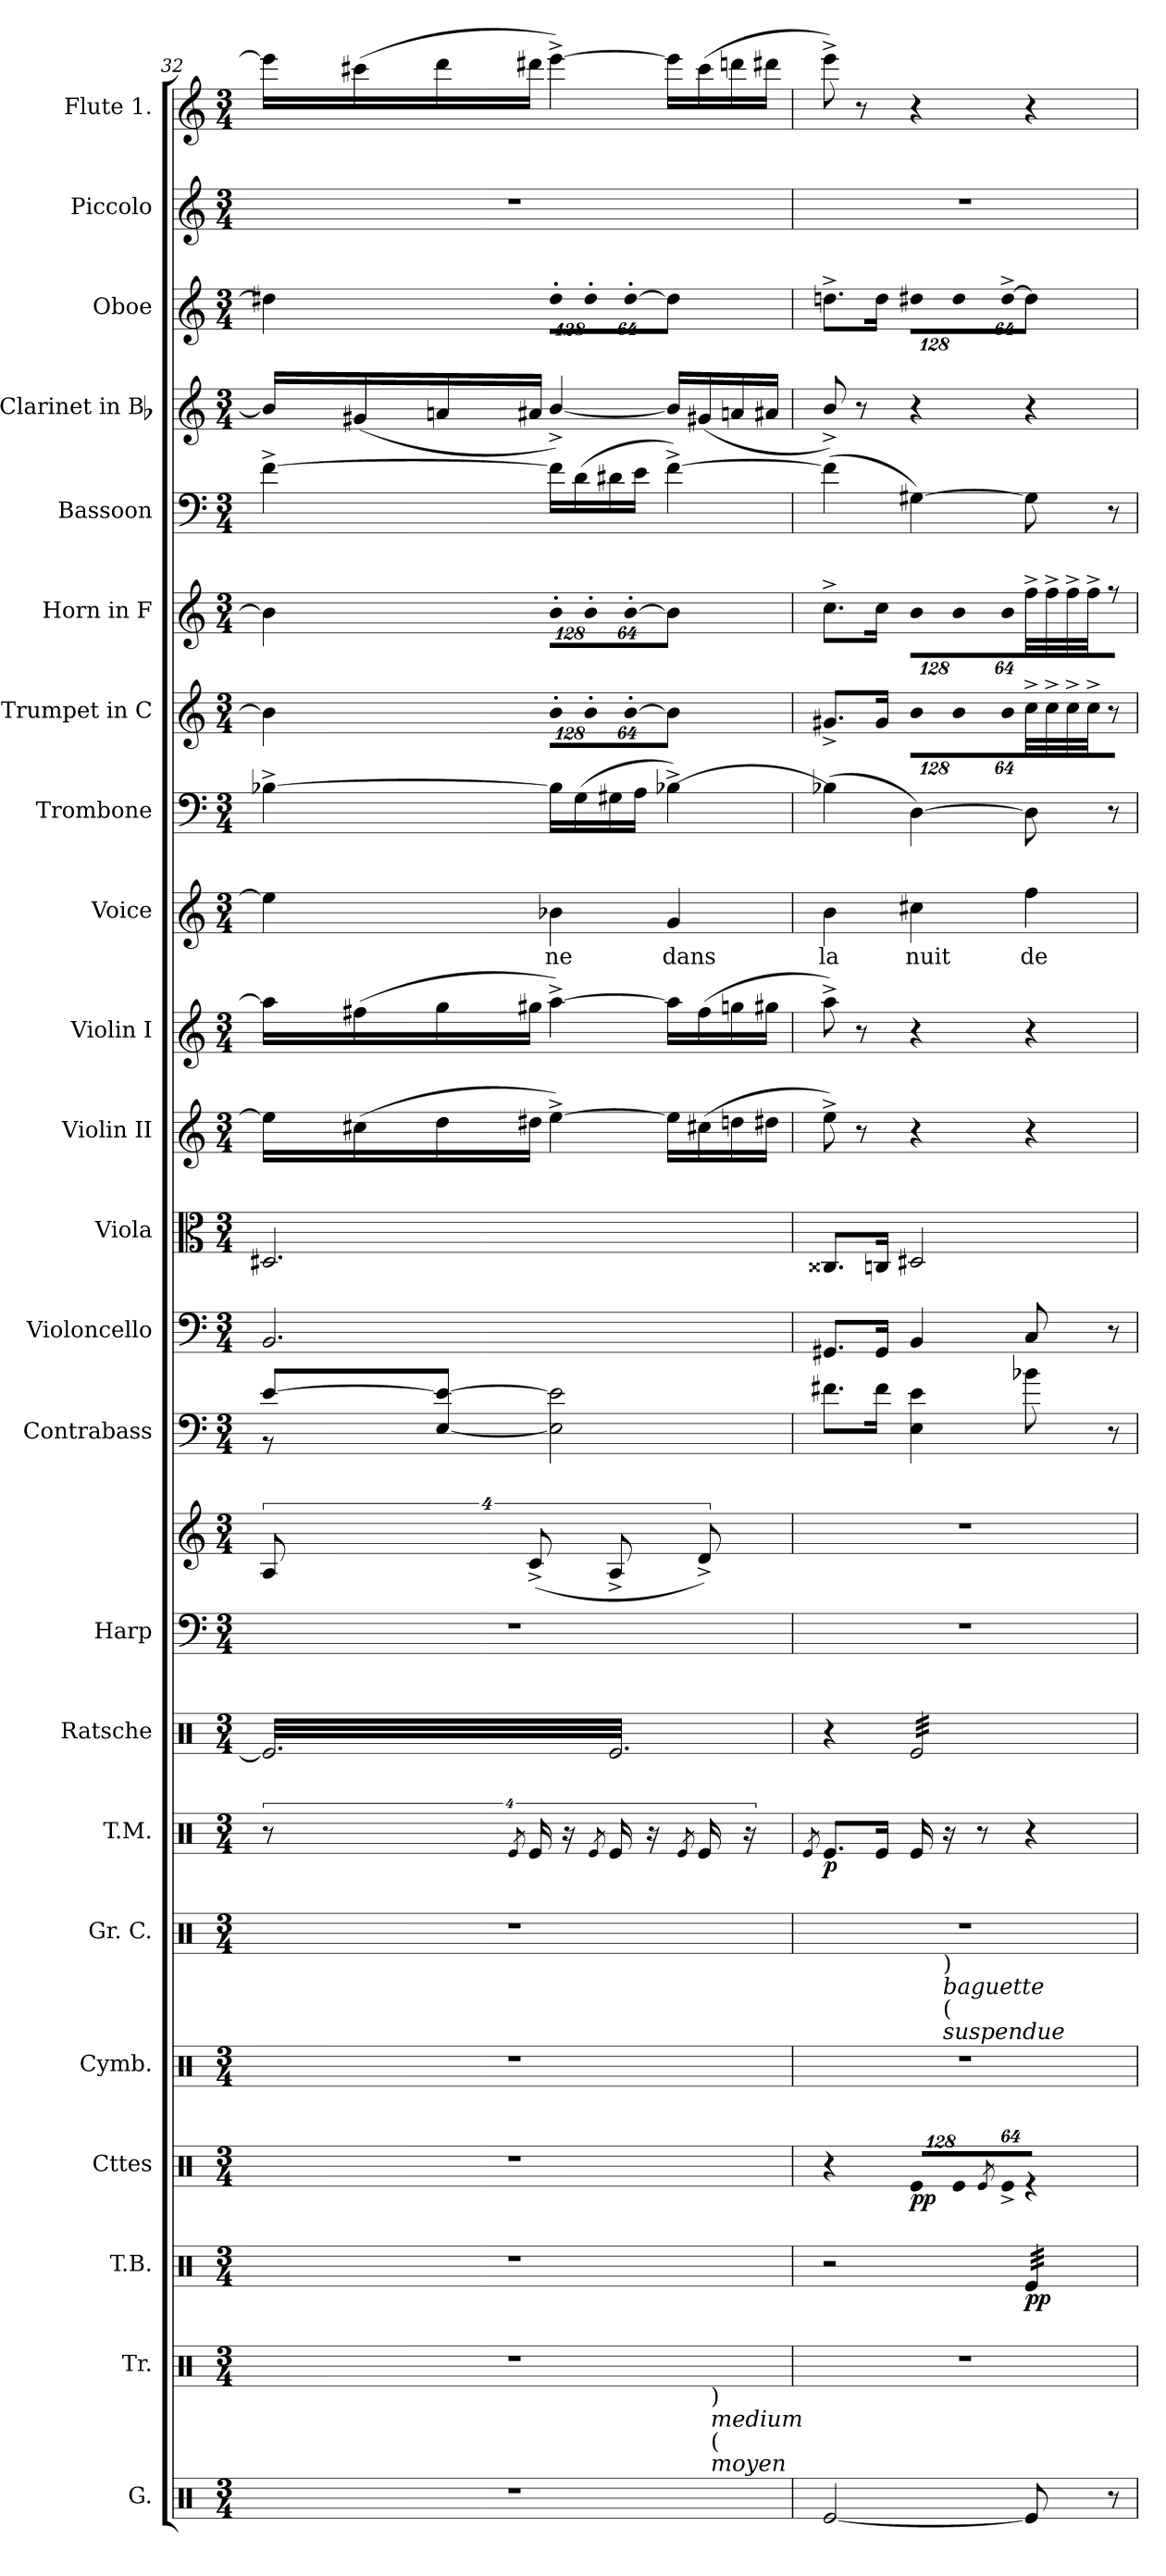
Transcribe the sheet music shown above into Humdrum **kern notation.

**kern	**kern	**kern	**dynam	**kern	**dynam	**kern	**kern	**kern	**dynam	**kern	**kern	**kern	**kern	**kern	**kern	**kern	**kern	**kern	**text	**kern	**kern	**kern	**kern	**kern	**kern	**kern	**kern
*part23	*part22	*part21	*part21	*part20	*part20	*part19	*part18	*part17	*part17	*part16	*part15	*part15	*part14	*part13	*part12	*part11	*part10	*part9	*part9	*part8	*part7	*part6	*part5	*part4	*part3	*part2	*part1
*staff24	*staff23	*staff22	*staff22	*staff21	*staff21	*staff20	*staff19	*staff18	*staff18	*staff17	*staff16	*staff15	*staff14	*staff13	*staff12	*staff11	*staff10	*staff9	*staff9	*staff8	*staff7	*staff6	*staff5	*staff4	*staff3	*staff2	*staff1
*I"G.	*I"Tr.	*I"T.B.	*	*I"Cttes	*	*I"Cymb.	*I"Gr. C.	*I"T.M.	*	*I"Ratsche	*I"Harp	*	*I"Contrabass	*I"Violoncello	*I"Viola	*I"Violin II	*I"Violin I	*I"Voice	*	*I"Trombone	*I"Trumpet in C	*I"Horn in F	*I"Bassoon	*I"Clarinet in Bb	*I"Oboe	*I"Piccolo	*I"Flute 1.
*I'G.	*I'Tr.	*I'T.B.	*	*I'Cttes	*	*I'Cymb.	*I'Gr. C.	*I'T.M.	*	*I'Rt.	*I'Hp.	*	*I'Cb.	*I'Vc.	*I'Vla.	*I'Vln. II	*I'Vln. I	*I'Voice	*	*I'Tbn.	*	*I'Hn.	*I'Bsn.	*I'Cl.	*I'Ob.	*I'Picc.	*I'Fl.
*clefX	*clefX	*clefX	*	*clefX	*	*clefX	*clefX	*clefX	*	*clefX	*clefF4	*clefG2	*clefF4	*clefF4	*clefC3	*clefG2	*clefG2	*clefG2	*	*clefF4	*clefG2	*clefG2	*clefF4	*clefG2	*clefG2	*clefG2	*clefG2
*	*	*	*	*	*	*	*	*	*	*	*	*	*ITrd7c12	*	*	*	*	*	*	*	*	*ITrd4c7	*	*ITrd1c2	*	*ITrd-7c-12	*
*k[]	*k[]	*k[]	*	*k[]	*	*k[]	*k[]	*k[]	*	*k[]	*k[]	*k[]	*k[]	*k[]	*k[]	*k[]	*k[]	*k[]	*	*k[]	*k[]	*k[b-]	*k[]	*k[b-e-]	*k[]	*k[]	*k[]
*M3/4	*M3/4	*M3/4	*	*M3/4	*	*M3/4	*M3/4	*M3/4	*	*M3/4	*M3/4	*M3/4	*M3/4	*M3/4	*M3/4	*M3/4	*M3/4	*M3/4	*	*M3/4	*M3/4	*M3/4	*M3/4	*M3/4	*M3/4	*M3/4	*M3/4
=32	=32	=32	=32	=32	=32	=32	=32	=32	=32	=32	=32	=32	=32	=32	=32	=32	=32	=32	=32	=32	=32	=32	=32	=32	=32	=32	=32
!LO:N:vis=1	!LO:N:vis=1	!LO:N:vis=1	!	!LO:N:vis=1	!	!LO:N:vis=1	!LO:N:vis=1	!	!	!	!LO:N:vis=1	!	!	!	!	!	!	!	!	!	!	!	!	!	!	!LO:N:vis=1	!
*^	*	*	*	*	*	*	*	*	*	*	*	*	*^	*	*	*	*	*	*	*	*	*	*	*	*	*	*
*	*	*	*	*	*	*	*	*	*	*	*tremolo	*	*	*	*	*	*	*	*	*	*	*	*	*	*	*	*	*	*
2.r	2ryy	2.r	2.r	.	2.r	.	2.r	2.r	16%3r	.	32Rei/]LLL	2.r	16%3Ai/	[<8Ei/L	8r	2.BBi/	2.D#Xi/	16eei\LL]	16aai\LL]	4eei\]	.	[>4B-X^i\	4bi\]	4ei\]	[>4f^i\	16ai/LL]	4dd#Xi\]	2.r	16eeei\LL]
.	.	.	.	.	.	.	.	.	.	.	32Rei/	.	.	.	.	.	.	.	.	.	.	.	.	.	.	.	.	.	.
.	.	.	.	.	.	.	.	.	.	.	32Rei/	.	.	.	.	.	.	(16cc#Xi\	(16ff#Xi\	.	.	.	.	.	.	(16f#Xi/	.	.	(16ccc#Xi\
.	.	.	.	.	.	.	.	.	.	.	32Rei/	.	.	.	.	.	.	.	.	.	.	.	.	.	.	.	.	.	.
.	.	.	.	.	.	.	.	.	.	.	32Rei/	.	.	[<8EEi/ 8Ei_<J	2ryy	.	.	16ddi\	16ggi\	.	.	.	.	.	.	16gni/	.	.	16dddi\
.	.	.	.	.	.	.	.	.	.	.	32Rei/	.	.	.	.	.	.	.	.	.	.	.	.	.	.	.	.	.	.
.	.	.	.	.	.	.	.	.	8qRei/	.	.	.	.	.	.	.	.	.	.	.	.	.	.	.	.	.	.	.	.
.	.	.	.	.	.	.	.	.	32%3Rei/	.	32Rei/	.	(16%3c^i/	.	.	.	.	16dd#Xi\JJ	16gg#Xi\JJ	.	.	.	.	.	.	16g#Xi/JJ	.	.	16ddd#Xi\JJ
.	.	.	.	.	.	.	.	.	.	.	32Rei/	.	.	.	.	.	.	.	.	.	.	.	.	.	.	.	.	.	.
!	!	!	!	!	!	!	!	!	!	!	!	!	!	!	!	!	!	!	!	!	!LO:LY:b:color=#000000	!	!	!	!	!	!	!	!
*	*	*	*	*	*	*	*	*	*	*	*	*	*	*	*	*	*	*	*	*	*	*	*Xbrackettup	*	*	*	*	*	*
!	!	!	!	!	!	!	!	!	!	!	!	!	!	!	!	!	!	!	!	!	!	!	!LO:N:vis=8	!	!	!	!	!	!
*	*	*	*	*	*	*	*	*	*	*	*	*	*	*	*	*	*	*	*	*	*	*	*	*Xbrackettup	*	*	*	*	*
!	!	!	!	!	!	!	!	!	!	!	!	!	!	!	!	!	!	!	!	!	!	!	!	!LO:N:vis=8	!	!	!	!	!
*	*	*	*	*	*	*	*	*	*	*	*	*	*	*	*	*	*	*	*	*	*	*	*	*	*	*	*Xbrackettup	*	*
!	!	!	!	!	!	!	!	!	!	!	!	!	!	!	!	!	!	!	!	!	!	!	!	!	!	!	!LO:N:vis=8	!	!
.	.	.	.	.	.	.	.	.	.	.	32Rei/	.	.	2EEi\] 2Ei]	.	.	.	[>4ee^i\)	[>4aa^i\)	4b-Xi\	-ne	16B-i\LL]	1024%85b'i\L	1024%85e'i\L	16fi\LL]	[<4a^i/)	1024%85dd#'i\L	.	[>4eee^i\)
.	.	.	.	.	.	.	.	.	32%3r	.	32Rei/	.	.	.	.	.	.	.	.	.	.	.	.	.	.	.	.	.	.
.	.	.	.	.	.	.	.	.	.	.	32Rei/	.	.	.	.	.	.	.	.	.	.	(16Gi\	.	.	(16di\	.	.	.	.
!	!	!	!	!	!	!	!	!	!	!	!	!	!	!	!	!	!	!	!	!	!	!	!LO:N:vis=8	!LO:N:vis=8	!	!	!LO:N:vis=8	!	!
.	.	.	.	.	.	.	.	.	.	.	.	.	.	.	.	.	.	.	.	.	.	.	1024%85b'i\	1024%85e'i\	.	.	1024%85dd#'i\	.	.
.	.	.	.	.	.	.	.	.	.	.	32Rei/	.	.	.	.	.	.	.	.	.	.	.	.	.	.	.	.	.	.
.	.	.	.	.	.	.	.	.	8qRei/	.	.	.	.	.	.	.	.	.	.	.	.	.	.	.	.	.	.	.	.
.	.	.	.	.	.	.	.	.	32%3Rei/	.	32Rei/	.	16%3A^i/	.	.	.	.	.	.	.	.	16G#Xi\	.	.	16d#Xi\	.	.	.	.
.	.	.	.	.	.	.	.	.	.	.	32Rei/	.	.	.	.	.	.	.	.	.	.	.	.	.	.	.	.	.	.
!	!	!	!	!	!	!	!	!	!	!	!	!	!	!	!	!	!	!	!	!	!	!	!LO:N:vis=8	!LO:N:vis=8	!	!	!LO:N:vis=8	!	!
.	.	.	.	.	.	.	.	.	.	.	.	.	.	.	.	.	.	.	.	.	.	.	[>512%43b'i\J	[>512%43e'i\J	.	.	[>512%43dd#'i\J	.	.
.	.	.	.	.	.	.	.	.	.	.	32Rei/	.	.	.	.	.	.	.	.	.	.	16Ai\JJ	.	.	16ei\JJ	.	.	.	.
.	.	.	.	.	.	.	.	.	32%3r	.	32Rei/	.	.	.	.	.	.	.	.	.	.	.	.	.	.	.	.	.	.
!	!	!	!	!	!	!	!	!	!	!	!	!	!	!	!	!	!	!	!	!	!LO:LY:b:color=#000000	!	!	!	!	!	!	!	!
.	16ryy	.	.	.	.	.	.	.	.	.	32Rei/	.	.	.	.	.	.	16eei\LL]	16aai\LL]	4gi/	dans	[>4B-X^i\)	4bi\]	4ei\]	[>4f^i\)	16ai/LL]	4dd#i\]	.	16eeei\LL]
.	.	.	.	.	.	.	.	.	.	.	32Rei/	.	.	.	.	.	.	.	.	.	.	.	.	.	.	.	.	.	.
.	.	.	.	.	.	.	.	.	8qRei/	.	.	.	.	.	.	.	.	.	.	.	.	.	.	.	.	.	.	.	.
.	64...ryy	.	.	.	.	.	.	.	32%3Rei/	.	32Rei/	.	16%3d^i/)	.	.	.	.	(16cc#Xi\	(16ff#i\	.	.	.	.	.	.	(16f#Xi/	.	.	(16ccc#i\
!	!LO:TX:a:i:t=moyen	!	!	!	!	!	!	!	!	!	!	!	!	!	!	!	!	!	!	!	!	!	!	!	!	!	!	!	!
!	!LO:TX:t=(	!	!	!	!	!	!	!	!	!	!	!	!	!	!	!	!	!	!	!	!	!	!	!	!	!	!	!	!
!	!LO:TX:i:t=medium	!	!	!	!	!	!	!	!	!	!	!	!	!	!	!	!	!	!	!	!	!	!	!	!	!	!	!	!
!	!LO:TX:t=)	!	!	!	!	!	!	!	!	!	!	!	!	!	!	!	!	!	!	!	!	!	!	!	!	!	!	!	!
.	8ryy	.	.	.	.	.	.	.	.	.	.	.	.	.	.	.	.	.	.	.	.	.	.	.	.	.	.	.	.
.	.	.	.	.	.	.	.	.	.	.	32Rei/	.	.	.	.	.	.	.	.	.	.	.	.	.	.	.	.	.	.
.	.	.	.	.	.	.	.	.	.	.	32Rei/	.	.	.	8ryy	.	.	16ddni\	16ggni\	.	.	.	.	.	.	16gni/	.	.	16dddni\
.	.	.	.	.	.	.	.	.	32%3r	.	32Rei/	.	.	.	.	.	.	.	.	.	.	.	.	.	.	.	.	.	.
.	.	.	.	.	.	.	.	.	.	.	32Rei/	.	.	.	.	.	.	16dd#Xi\JJ	16gg#Xi\JJ	.	.	.	.	.	.	16g#Xi/JJ	.	.	16ddd#Xi\JJ
.	32ryy	.	.	.	.	.	.	.	.	.	.	.	.	.	.	.	.	.	.	.	.	.	.	.	.	.	.	.	.
.	.	.	.	.	.	.	.	.	.	.	32Rei/JJJ	.	.	.	.	.	.	.	.	.	.	.	.	.	.	.	.	.	.
.	512ryy	.	.	.	.	.	.	.	.	.	.	.	.	.	.	.	.	.	.	.	.	.	.	.	.	.	.	.	.
*v	*v	*	*	*	*	*	*	*	*	*	*	*	*	*v	*v	*	*	*	*	*	*	*	*	*	*	*	*	*	*
=33	=33	=33	=33	=33	=33	=33	=33	=33	=33	=33	=33	=33	=33	=33	=33	=33	=33	=33	=33	=33	=33	=33	=33	=33	=33	=33	=33
*stria1	*	*	*	*stria1	*	*	*	*	*	*	*	*	*	*	*	*	*	*	*	*	*	*	*	*	*	*	*
.	.	.	.	.	.	.	.	8qRei/	.	.	.	.	.	.	.	.	.	.	.	.	.	.	.	.	.	.	.
!	!LO:N:vis=1	!	!	!	!	!LO:N:vis=1	!LO:N:vis=1	!	!	!	!LO:N:vis=1	!LO:N:vis=1	!	!	!	!	!	!	!	!	!	!	!	!	!	!	!
!	!	!	!	!	!	!	!	!	!	!	!	!	!	!	!	!	!	!	!LO:LY:b:color=#000000	!	!	!	!	!	!	!LO:N:vis=1	!
*	*	*	*	*	*	*^	*	*	*	*	*	*	*	*	*	*	*	*	*	*	*	*	*	*	*	*	*
[<2Rei/	2.r	2r	.	4r	.	2.r	4ryy	2.r	8.Rei/L	p	4r	2.r	2.r	8.F#Xi\L	8.GG#Xi/L	8.C##Xi/L	8ee^i\)	8aa^i\)	4bi\	la	(4B-Xi\]	8.g#X^i/L	8.f^i\L	(4fi\]	8a^i/)	8.ddn^i\L	2.r	8eee^i\)
.	.	.	.	.	.	.	.	.	.	.	.	.	.	.	.	.	8r	8r	.	.	.	.	.	.	8r	.	.	8r
.	.	.	.	.	.	.	.	.	16Rei/Jk	.	.	.	.	16F#i\Jk	16GG#i/Jk	16Ci/Jk	.	.	.	.	.	16g#i/Jk	16fi\Jk	.	.	16ddi\Jk	.	.
*	*	*	*	*Xbrackettup	*	*	*	*	*	*	*	*	*	*	*	*	*	*	*	*	*	*	*	*	*	*	*	*
!	!	!	!	!LO:N:vis=8	!	!	!	!	!	!	!	!	!	!	!	!	!	!	!	!	!	!	!	!	!	!	!	!
!	!	!	!	!	!	!	!	!	!	!	!	!	!	!	!	!	!	!	!	!LO:LY:b:color=#000000	!	!LO:N:vis=8	!LO:N:vis=8	!	!	!LO:N:vis=8	!	!
.	.	.	.	1024%85Rei/L	pp	.	16ryy	.	16Rei/	.	32Rei/LLL	.	.	4EEi\ 4Ei	4BBi/	2D#Xi/	4r	4r	4cc#Xi\	nuit	[>4Di\)	1024%85bi\L	1024%85ei\L	[>4G#Xi\)	4r	1024%85dd#Xi\L	.	4r
.	.	.	.	.	.	.	.	.	.	.	32Rei/	.	.	.	.	.	.	.	.	.	.	.	.	.	.	.	.	.
!	!	!	!	!	!	!	!LO:TX:a:i:t=suspendue	!	!	!	!	!	!	!	!	!	!	!	!	!	!	!	!	!	!	!	!	!
!	!	!	!	!	!	!	!LO:TX:t=(	!	!	!	!	!	!	!	!	!	!	!	!	!	!	!	!	!	!	!	!	!
!	!	!	!	!	!	!	!LO:TX:i:t=baguette	!	!	!	!	!	!	!	!	!	!	!	!	!	!	!	!	!	!	!	!	!
!	!	!	!	!	!	!	!LO:TX:t=)	!	!	!	!	!	!	!	!	!	!	!	!	!	!	!	!	!	!	!	!	!
.	.	.	.	.	.	.	4..ryy	.	16r	.	32Rei/	.	.	.	.	.	.	.	.	.	.	.	.	.	.	.	.	.
!	!	!	!	!LO:N:vis=8	!	!	!	!	!	!	!	!	!	!	!	!	!	!	!	!	!	!LO:N:vis=8	!LO:N:vis=8	!	!	!LO:N:vis=8	!	!
.	.	.	.	1024%85Rei/	.	.	.	.	.	.	.	.	.	.	.	.	.	.	.	.	.	1024%85bi\	1024%85ei\	.	.	1024%85dd#i\	.	.
.	.	.	.	.	.	.	.	.	.	.	32Rei/	.	.	.	.	.	.	.	.	.	.	.	.	.	.	.	.	.
.	.	.	.	.	.	.	.	.	8r	.	32Rei/	.	.	.	.	.	.	.	.	.	.	.	.	.	.	.	.	.
.	.	.	.	.	.	.	.	.	.	.	32Rei/	.	.	.	.	.	.	.	.	.	.	.	.	.	.	.	.	.
.	.	.	.	8qRei/	.	.	.	.	.	.	.	.	.	.	.	.	.	.	.	.	.	.	.	.	.	.	.	.
!	!	!	!	!LO:N:vis=8	!	!	!	!	!	!	!	!	!	!	!	!	!	!	!	!	!	!LO:N:vis=8	!LO:N:vis=8	!	!	!LO:N:vis=8	!	!
.	.	.	.	512%43Re^i/J	.	.	.	.	.	.	.	.	.	.	.	.	.	.	.	.	.	512%43bi\J	512%43ei\J	.	.	[>512%43dd#^i\J	.	.
.	.	.	.	.	.	.	.	.	.	.	32Rei/	.	.	.	.	.	.	.	.	.	.	.	.	.	.	.	.	.
.	.	.	.	.	.	.	.	.	.	.	32Rei/	.	.	.	.	.	.	.	.	.	.	.	.	.	.	.	.	.
!	!	!	!	!	!	!	!	!	!	!	!	!	!	!	!	!	!	!	!	!LO:LY:b:color=#000000	!	!	!	!	!	!	!	!
*	*	*tremolo	*	*	*	*	*	*	*	*	*	*	*	*	*	*	*	*	*	*	*	*	*	*	*	*	*	*
*	*	*	*	*	*	*	*	*	*	*	*	*	*	*	*	*	*	*	*	*	*	*tremolo	*	*	*	*	*	*
*	*	*	*	*	*	*	*	*	*	*	*	*	*	*	*	*	*	*	*	*	*	*	*tremolo	*	*	*	*	*
8Rei/]	.	32Rei/LLL	pp	4r	.	.	.	.	4r	.	32Rei/	.	.	8B-Xi\	8Ci/	.	4r	4r	4ffi\	de	8Di\]	32cc^i\	32b-^i\	8G#i\]	4r	4dd#i\]	.	4r
.	.	32Rei/	.	.	.	.	.	.	.	.	32Rei/	.	.	.	.	.	.	.	.	.	.	32cc^i\	32b-^i\	.	.	.	.	.
.	.	32Rei/	.	.	.	.	.	.	.	.	32Rei/	.	.	.	.	.	.	.	.	.	.	32cc^i\	32b-^i\	.	.	.	.	.
.	.	32Rei/	.	.	.	.	.	.	.	.	32Rei/	.	.	.	.	.	.	.	.	.	.	32cc^i\	32b-^i\	.	.	.	.	.
*	*	*	*	*	*	*	*	*	*	*	*	*	*	*	*	*	*	*	*	*	*	*	*Xtremolo	*	*	*	*	*
*	*	*	*	*	*	*	*	*	*	*	*	*	*	*	*	*	*	*	*	*	*	*Xtremolo	*	*	*	*	*	*
8r	.	32Rei/	.	.	.	.	.	.	.	.	32Rei/	.	.	8r	8r	.	.	.	.	.	8r	8r	8r	8r	.	.	.	.
.	.	32Rei/	.	.	.	.	.	.	.	.	32Rei/	.	.	.	.	.	.	.	.	.	.	.	.	.	.	.	.	.
.	.	32Rei/	.	.	.	.	.	.	.	.	32Rei/	.	.	.	.	.	.	.	.	.	.	.	.	.	.	.	.	.
.	.	32Rei/JJJ	.	.	.	.	.	.	.	.	32Rei/JJJ	.	.	.	.	.	.	.	.	.	.	.	.	.	.	.	.	.
*	*	*	*	*	*	*	*	*	*	*	*Xtremolo	*	*	*	*	*	*	*	*	*	*	*	*	*	*	*	*	*
*	*	*Xtremolo	*	*	*	*	*	*	*	*	*	*	*	*	*	*	*	*	*	*	*	*	*	*	*	*	*	*
*	*	*	*	*	*	*v	*v	*	*	*	*	*	*	*	*	*	*	*	*	*	*	*	*	*	*	*	*	*
=	=	=	=	=	=	=	=	=	=	=	=	=	=	=	=	=	=	=	=	=	=	=	=	=	=	=	=
*-	*-	*-	*-	*-	*-	*-	*-	*-	*-	*-	*-	*-	*-	*-	*-	*-	*-	*-	*-	*-	*-	*-	*-	*-	*-	*-	*-
